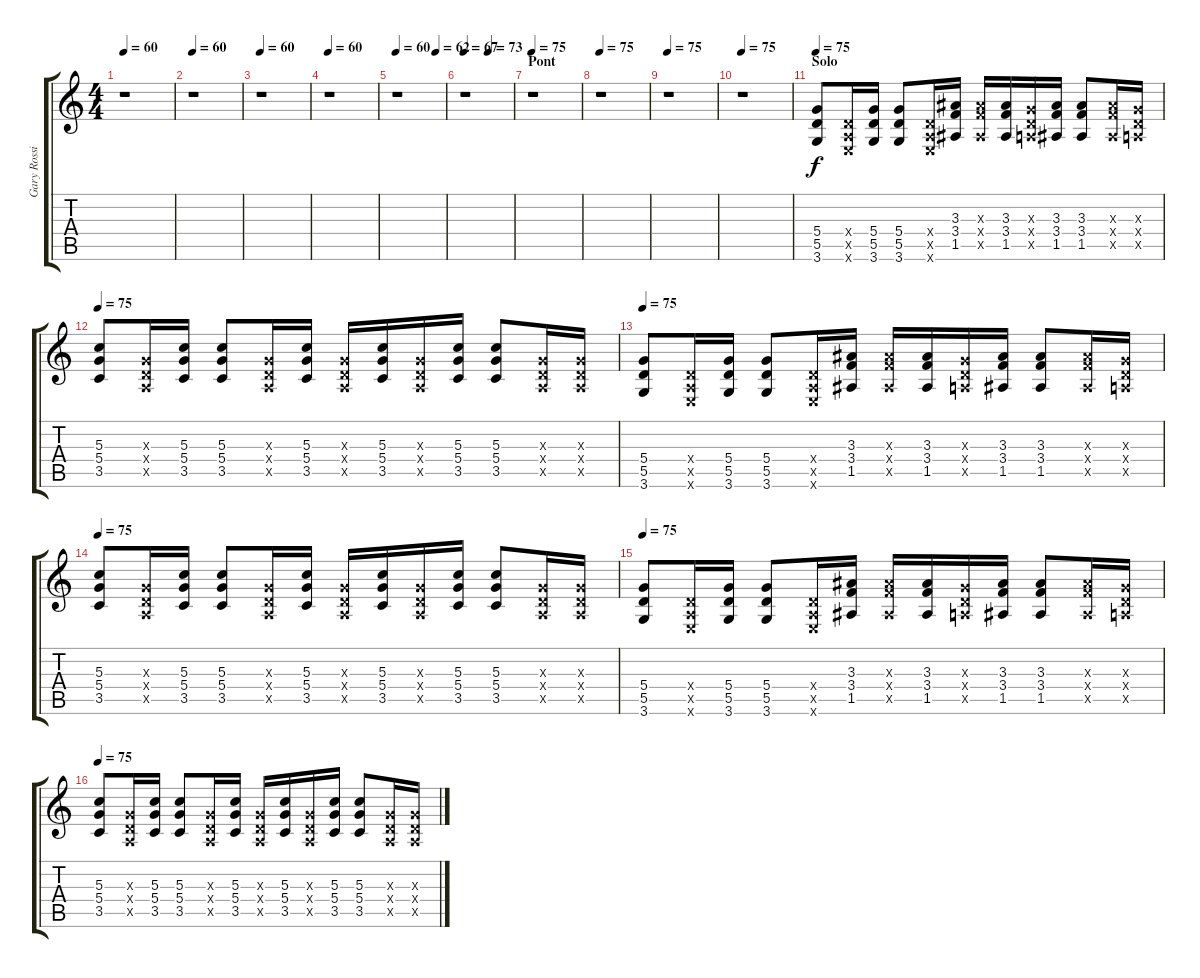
\track ("Gary Rossington (overdriven guitar)" "Gary Rossi") {instrument overdrivenguitar}
\staff {score tabs}
\tuning (E4 B3 G3 D3 A2 E2) {hide}
\ts (4 4)
\tempo 60
\clef g2
\ks c
r.1{dy f} |
\tempo 60
r.1 |
\tempo 60
r.1 |
\tempo 60
r.1 |
\tempo 60
\tempo (62 0.8125)
r.1 |
\tempo 67
\tempo (73 0.5)
r.1 |
\section ("" "Pont")
\tempo 75
r.1 |
\tempo 75
r.1 |
\tempo 75
r.1 |
\tempo 75
r.1 |
\section ("" "Solo")
\tempo 75
(5.4 5.5 3.6).8 (0.4{x} 0.5{x} 0.6{x}).16 (5.4 5.5 3.6).16 (5.4 5.5 3.6).8 (0.4{x} 0.5{x} 0.6{x}).16 (3.3 3.4 1.5).16 (3.3{x} 3.4{x} 1.5{x}).16 (3.3 3.4 1.5).16 (0.3{x} 0.4{x} 0.5{x}).16 (3.3 3.4 1.5).16 (3.3 3.4 1.5).8 (3.3{x} 3.4{x} 1.5{x}).16 (0.3{x} 0.4{x} 0.5{x}).16 |
\tempo 75
(5.3 5.4 3.5).8 (0.3{x} 0.4{x} 0.5{x}).16 (5.3 5.4 3.5).16 (5.3 5.4 3.5).8 (0.3{x} 0.4{x} 0.5{x}).16 (5.3 5.4 3.5).16 (0.3{x} 0.4{x} 0.5{x}).16 (5.3 5.4 3.5).16 (0.3{x} 0.4{x} 0.5{x}).16 (5.3 5.4 3.5).16 (5.3 5.4 3.5).8 (0.3{x} 0.4{x} 0.5{x}).16 (0.3{x} 0.4{x} 0.5{x}).16 |
\tempo 75
(5.4 5.5 3.6).8 (0.4{x} 0.5{x} 0.6{x}).16 (5.4 5.5 3.6).16 (5.4 5.5 3.6).8 (0.4{x} 0.5{x} 0.6{x}).16 (3.3 3.4 1.5).16 (3.3{x} 3.4{x} 1.5{x}).16 (3.3 3.4 1.5).16 (0.3{x} 0.4{x} 0.5{x}).16 (3.3 3.4 1.5).16 (3.3 3.4 1.5).8 (3.3{x} 3.4{x} 1.5{x}).16 (0.3{x} 0.4{x} 0.5{x}).16 |
\tempo 75
(5.3 5.4 3.5).8 (0.3{x} 0.4{x} 0.5{x}).16 (5.3 5.4 3.5).16 (5.3 5.4 3.5).8 (0.3{x} 0.4{x} 0.5{x}).16 (5.3 5.4 3.5).16 (0.3{x} 0.4{x} 0.5{x}).16 (5.3 5.4 3.5).16 (0.3{x} 0.4{x} 0.5{x}).16 (5.3 5.4 3.5).16 (5.3 5.4 3.5).8 (0.3{x} 0.4{x} 0.5{x}).16 (0.3{x} 0.4{x} 0.5{x}).16 |
\tempo 75
(5.4 5.5 3.6).8 (0.4{x} 0.5{x} 0.6{x}).16 (5.4 5.5 3.6).16 (5.4 5.5 3.6).8 (0.4{x} 0.5{x} 0.6{x}).16 (3.3 3.4 1.5).16 (3.3{x} 3.4{x} 1.5{x}).16 (3.3 3.4 1.5).16 (0.3{x} 0.4{x} 0.5{x}).16 (3.3 3.4 1.5).16 (3.3 3.4 1.5).8 (3.3{x} 3.4{x} 1.5{x}).16 (0.3{x} 0.4{x} 0.5{x}).16 |
\tempo 75
(5.3 5.4 3.5).8 (0.3{x} 0.4{x} 0.5{x}).16 (5.3 5.4 3.5).16 (5.3 5.4 3.5).8 (0.3{x} 0.4{x} 0.5{x}).16 (5.3 5.4 3.5).16 (0.3{x} 0.4{x} 0.5{x}).16 (5.3 5.4 3.5).16 (0.3{x} 0.4{x} 0.5{x}).16 (5.3 5.4 3.5).16 (5.3 5.4 3.5).8 (0.3{x} 0.4{x} 0.5{x}).16 (0.3{x} 0.4{x} 0.5{x}).16
